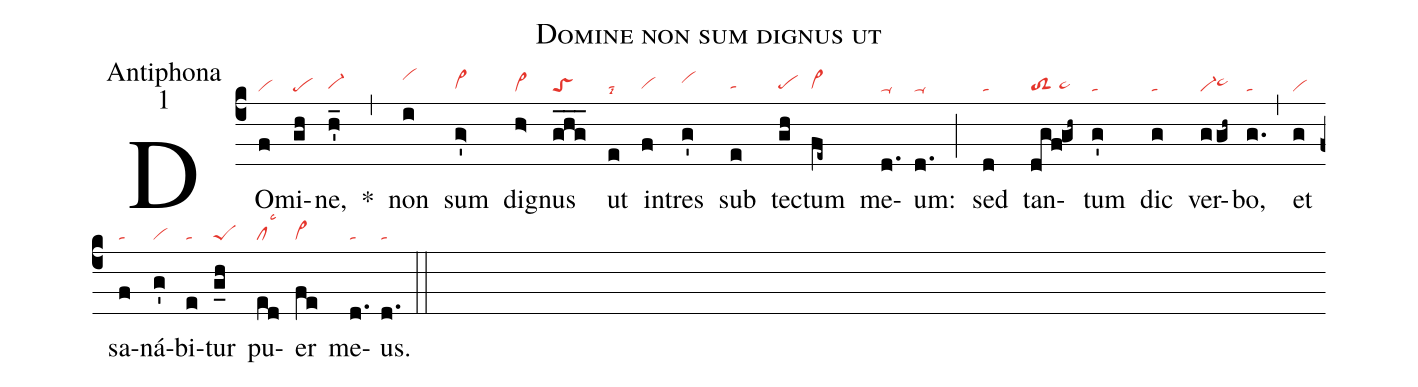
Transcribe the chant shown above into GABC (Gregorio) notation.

name:Domine non sum dignus ut;
office-part:Antiphona;
mode:1;
nabc-lines:1;
%%
(c4)
DO(f|vi)mi(gh|pe)ne,(h'_|vi-hg) *(,)
non(i|vihj) sum(g'>|vi>hg) di(h>|vi>)gnus(ghg___|toS) ut(e|tahglsi8) in(f|vihg)tres(g'|vihi) sub(e|tahg) te(gh|pehg)ctum(fe~|vi>hg) me(d.|ta-)um:(d.|ta-) (;)
sed(d|ta) tan(dgf!gh~|toS2/ta>hg)tum(g'|ta) dic(g|ta) ver(ggh~|vi-ta>hh)bo,(g.|ta) (,)
et(g|vi) sa(f|ta)ná(g'|vi)bi(e|ta)tur(g_h|peS) pu(ed|cllsc3)er(fe|vi>) me(d.|ta)us.(d.|ta) (::)
